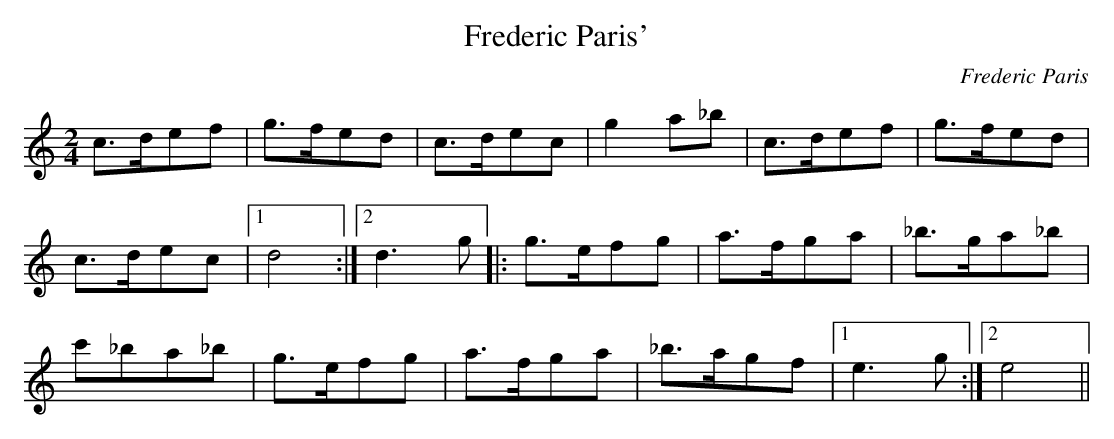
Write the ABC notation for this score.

X:1
T:Frederic Paris'
M:2/4
L:1/8
C:Frederic Paris
K:C
c>def | g>fed | c>dec | g2a_b | c>def | g>fed |
c>dec |1 d4 :|2 d3g |: g>efg | a>fga | _b>ga_b |
c'_ba_b | g>efg | a>fga | _b>agf |1 e3g :|2 e4 ||
